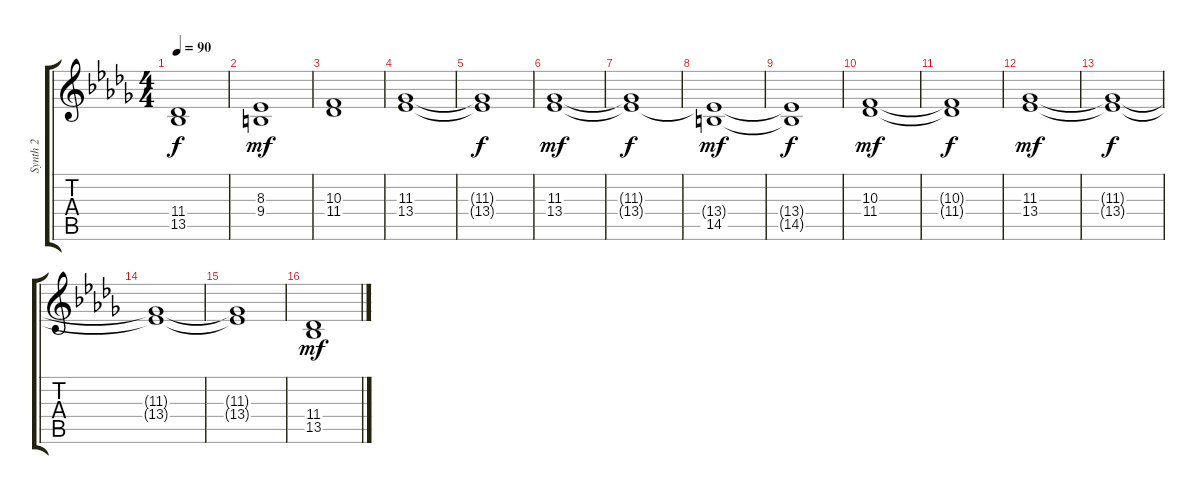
\track ("Synth 2" "Synth 2") {instrument pad2warm}
\staff {score tabs}
\tuning (E4 B3 G3 D3 A2 E2) {hide}
\ts (4 4)
\tempo 90
\clef g2
\ks db
(11.4{t} 13.5{t}).1{dy f} |
(8.3 9.4).1{dy mf} |
(10.3 11.4).1 |
(11.3 13.4).1 |
(11.3{t} 13.4{t}).1{dy f} |
(11.3 13.4).1{dy mf} |
(11.3{t} 13.4{t}).1{dy f} |
(13.4{t} 14.5).1{dy mf} |
(13.4{t} 14.5{t}).1{dy f} |
(10.3 11.4).1{dy mf} |
(10.3{t} 11.4{t}).1{dy f} |
(11.3 13.4).1{dy mf} |
(11.3{t} 13.4{t}).1{dy f} |
(11.3{t} 13.4{t}).1 |
(11.3{t} 13.4{t}).1 |
(11.4 13.5).1{dy mf}
